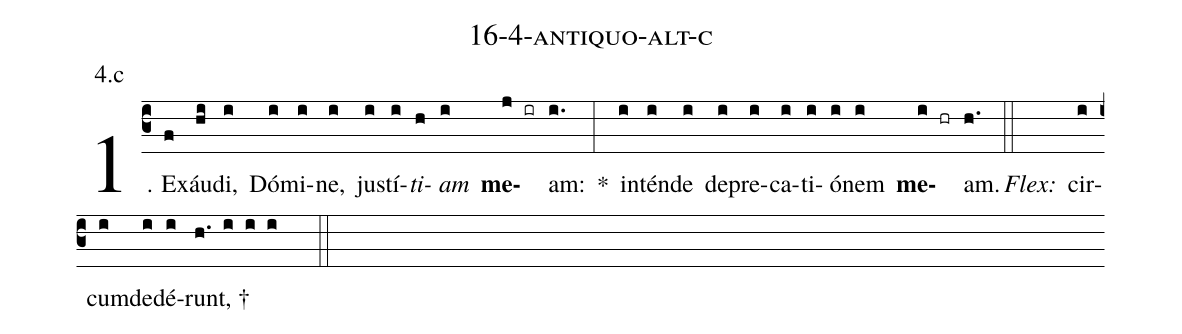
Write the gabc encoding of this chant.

name: 16-4-antiquo-alt-c;
annotation: 4.c;
%%
(c3)1. Ex(f)áu(hi)di,(i) Dó(i)mi(i)ne,(i) jus(i)tí(i)<i>ti</i>(h)<i>am</i>(i) <b>me</b>(j ir)am:(i.) *(:) in(i)tén(i)de(i) de(i)pre(i)ca(i)ti(i)ó(i)nem(i) <b>me</b>(i hr)am.(h.) (::)
<i>Flex:</i>()  cir(i)cum(i)de(i)dé(i)runt, †(h. i i i  ::)
